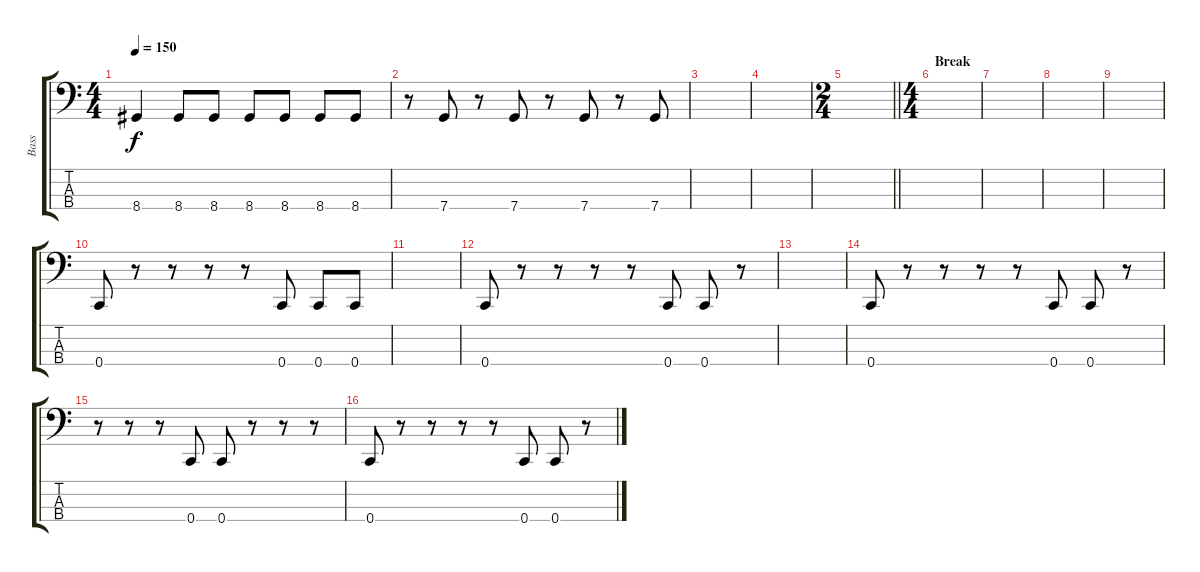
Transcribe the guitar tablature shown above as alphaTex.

\track ("Bass" "Bass") {instrument electricbasspick}
\staff {score tabs}
\tuning (F2 C2 G1 C1) {hide}
\ts (4 4)
\tempo 150
\clef f4
\ks c
8.4.4{dy f} 8.4.8 8.4.8 8.4.8 8.4.8 8.4.8 8.4.8 |
r.8 7.4.8 r.8 7.4.8 r.8 7.4.8 r.8 7.4.8 |
|
|
\ts (2 4)
\barLineRight lightlight
|
\ts (4 4)
\section ("" "Break")
|
|
|
|
0.4.8 r.8 r.8 r.8 r.8 0.4.8 0.4.8 0.4.8 |
|
0.4.8 r.8 r.8 r.8 r.8 0.4.8 0.4.8 r.8 |
|
0.4.8 r.8 r.8 r.8 r.8 0.4.8 0.4.8 r.8 |
r.8 r.8 r.8 0.4.8 0.4.8 r.8 r.8 r.8 |
0.4.8 r.8 r.8 r.8 r.8 0.4.8 0.4.8 r.8
